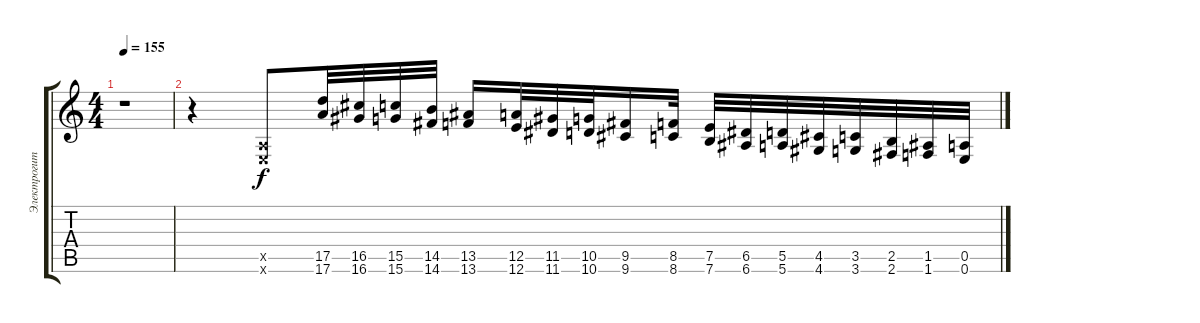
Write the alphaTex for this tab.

\track ("Электрогитара" "Электрогит") {instrument overdrivenguitar}
\staff {score tabs}
\tuning (E4 B3 G3 D3 A2 E2) {hide}
\ts (4 4)
\tempo 155
\clef g2
\ks c
r.1{dy f} |
r.4 (0.5{x} 0.6{x}).8 (17.5 17.6).32 (16.5 16.6).32 (15.5 15.6).32 (14.5 14.6).32 (13.5 13.6).16 (12.5 12.6).32 (11.5 11.6).32 (10.5 10.6).32 (9.5 9.6).16 (8.5 8.6).32 (7.5 7.6).32 (6.5 6.6).32 (5.5 5.6).32 (4.5 4.6).32 (3.5 3.6).32 (2.5 2.6).32 (1.5 1.6).32 (0.5 0.6).32
